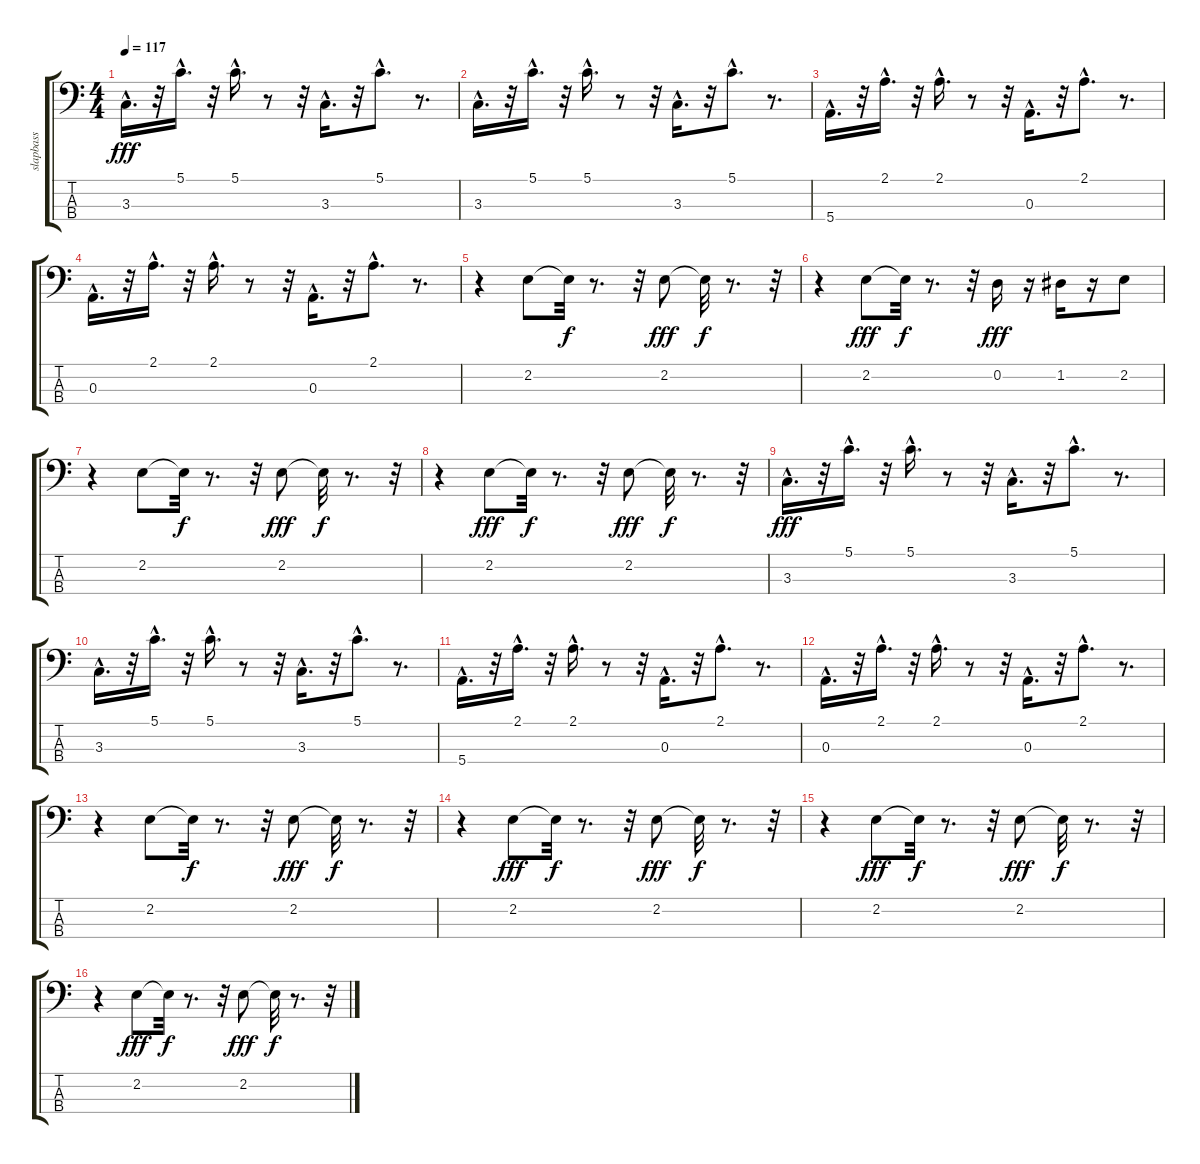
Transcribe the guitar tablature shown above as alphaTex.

\track ("slapbass" "slapbass") {instrument slapbass1}
\staff {score tabs}
\tuning (G2 D2 A1 E1) {hide}
\ts (4 4)
\tempo 117
\clef f4
\ks c
3.3{hac}.16{d dy fff} r.32 5.1{hac}.16{d} r.32 5.1{hac}.16{d} r.8 r.32 3.3{hac}.16{d} r.32 5.1{hac}.8{d} r.8{d} |
3.3{hac}.16{d} r.32 5.1{hac}.16{d} r.32 5.1{hac}.16{d} r.8 r.32 3.3{hac}.16{d} r.32 5.1{hac}.8{d} r.8{d} |
5.4{hac}.16{d} r.32 2.1{hac}.16{d} r.32 2.1{hac}.16{d} r.8 r.32 0.3{hac}.16{d} r.32 2.1{hac}.8{d} r.8{d} |
0.3{hac}.16{d} r.32 2.1{hac}.16{d} r.32 2.1{hac}.16{d} r.8 r.32 0.3{hac}.16{d} r.32 2.1{hac}.8{d} r.8{d} |
r.4 2.2.8 2.2{t}.32{dy f} r.8{d} r.32 2.2.8{dy fff} 2.2{t}.32{dy f} r.8{d} r.32 |
r.4 2.2.8{dy fff} 2.2{t}.32{dy f} r.8{d} r.32 0.2.16{dy fff} r.16 1.2.16 r.16 2.2.8 |
r.4 2.2.8 2.2{t}.32{dy f} r.8{d} r.32 2.2.8{dy fff} 2.2{t}.32{dy f} r.8{d} r.32 |
r.4 2.2.8{dy fff} 2.2{t}.32{dy f} r.8{d} r.32 2.2.8{dy fff} 2.2{t}.32{dy f} r.8{d} r.32 |
3.3{hac}.16{d dy fff} r.32 5.1{hac}.16{d} r.32 5.1{hac}.16{d} r.8 r.32 3.3{hac}.16{d} r.32 5.1{hac}.8{d} r.8{d} |
3.3{hac}.16{d} r.32 5.1{hac}.16{d} r.32 5.1{hac}.16{d} r.8 r.32 3.3{hac}.16{d} r.32 5.1{hac}.8{d} r.8{d} |
5.4{hac}.16{d} r.32 2.1{hac}.16{d} r.32 2.1{hac}.16{d} r.8 r.32 0.3{hac}.16{d} r.32 2.1{hac}.8{d} r.8{d} |
0.3{hac}.16{d} r.32 2.1{hac}.16{d} r.32 2.1{hac}.16{d} r.8 r.32 0.3{hac}.16{d} r.32 2.1{hac}.8{d} r.8{d} |
r.4 2.2.8 2.2{t}.32{dy f} r.8{d} r.32 2.2.8{dy fff} 2.2{t}.32{dy f} r.8{d} r.32 |
r.4 2.2.8{dy fff} 2.2{t}.32{dy f} r.8{d} r.32 2.2.8{dy fff} 2.2{t}.32{dy f} r.8{d} r.32 |
r.4 2.2.8{dy fff} 2.2{t}.32{dy f} r.8{d} r.32 2.2.8{dy fff} 2.2{t}.32{dy f} r.8{d} r.32 |
r.4 2.2.8{dy fff} 2.2{t}.32{dy f} r.8{d} r.32 2.2.8{dy fff} 2.2{t}.32{dy f} r.8{d} r.32
